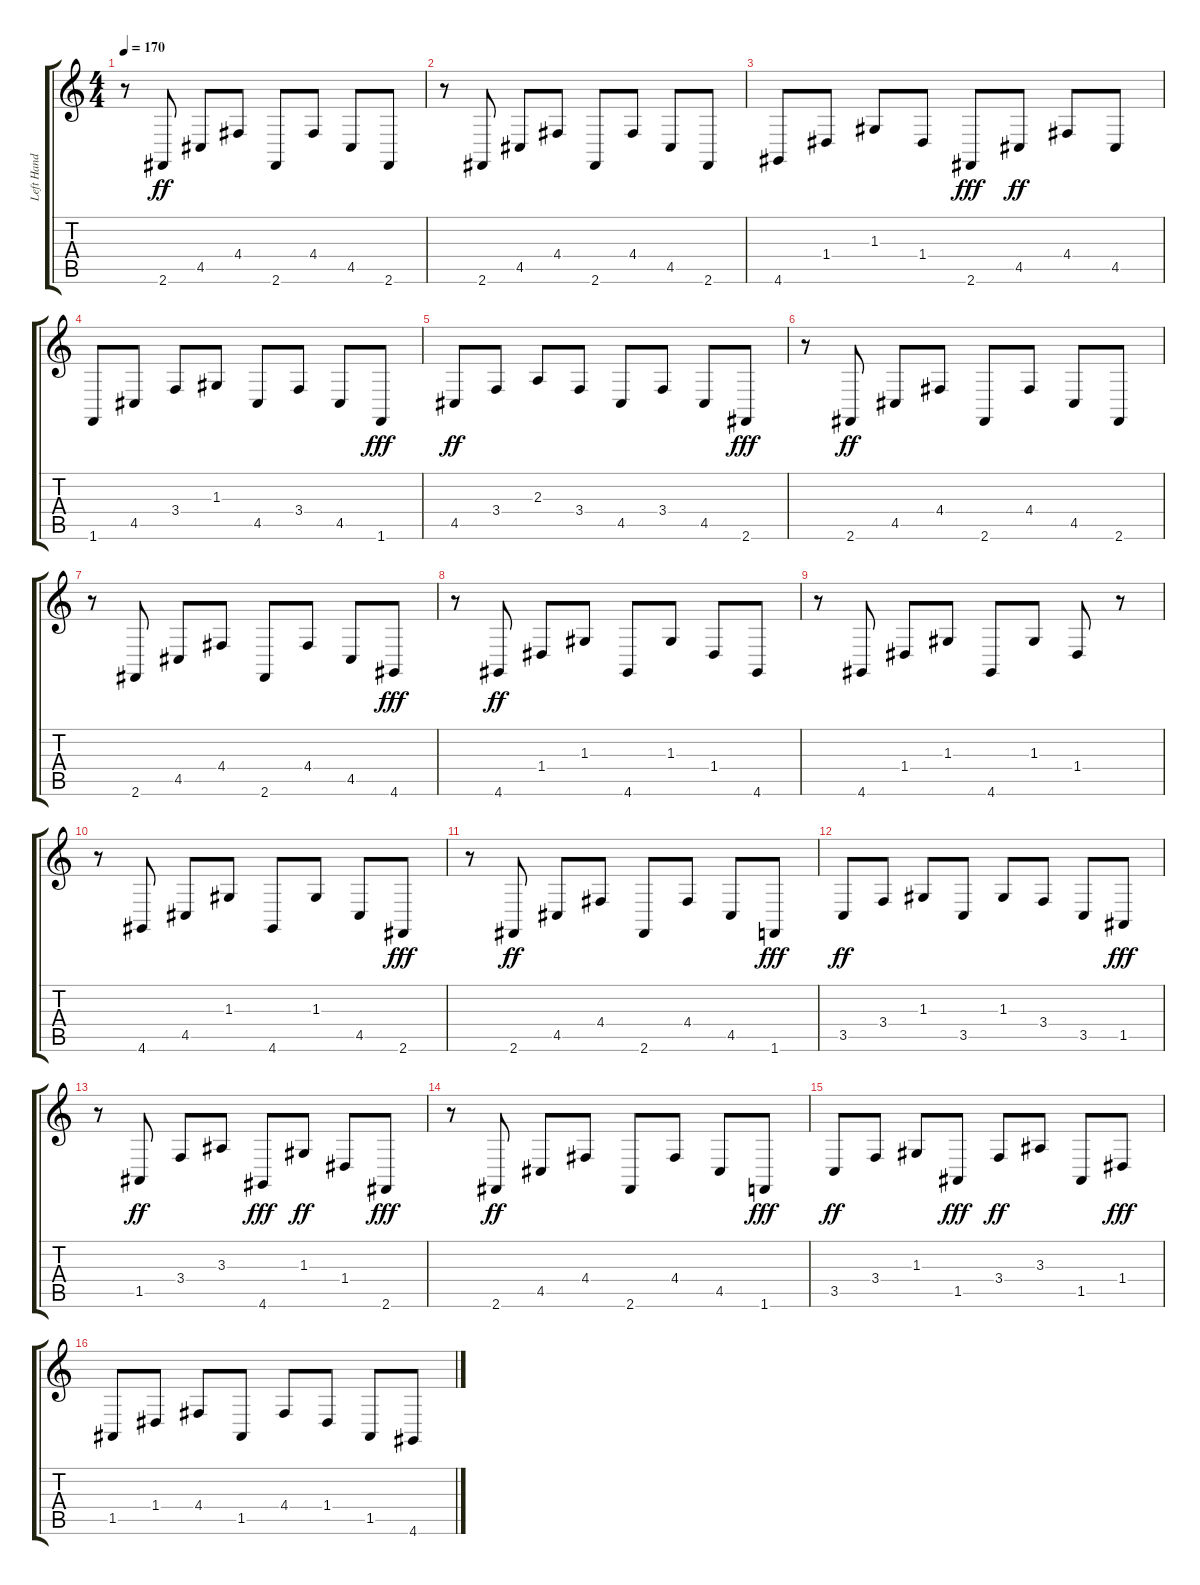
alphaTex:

\track ("Left Hand" "Left Hand") {instrument acousticgrandpiano}
\staff {score tabs}
\tuning (E4 B3 G3 D3 A2 E2) {hide}
\ts (4 4)
\tempo 170
\clef g2
\ks c
r.8{dy ff} 2.6.8 4.5.8 4.4.8 2.6.8 4.4.8 4.5.8 2.6.8 |
r.8 2.6.8 4.5.8 4.4.8 2.6.8 4.4.8 4.5.8 2.6.8 |
4.6.8 1.4.8 1.3.8 1.4.8 2.6.8{dy fff} 4.5.8{dy ff} 4.4.8 4.5.8 |
1.6.8 4.5.8 3.4.8 1.3.8 4.5.8 3.4.8 4.5.8 1.6.8{dy fff} |
4.5.8{dy ff} 3.4.8 2.3.8 3.4.8 4.5.8 3.4.8 4.5.8 2.6.8{dy fff} |
r.8 2.6.8{dy ff} 4.5.8 4.4.8 2.6.8 4.4.8 4.5.8 2.6.8 |
r.8 2.6.8 4.5.8 4.4.8 2.6.8 4.4.8 4.5.8 4.6.8{dy fff} |
r.8 4.6.8{dy ff} 1.4.8 1.3.8 4.6.8 1.3.8 1.4.8 4.6.8 |
r.8 4.6.8 1.4.8 1.3.8 4.6.8 1.3.8 1.4.8 r.8 |
r.8 4.6.8 4.5.8 1.3.8 4.6.8 1.3.8 4.5.8 2.6.8{dy fff} |
r.8 2.6.8{dy ff} 4.5.8 4.4.8 2.6.8 4.4.8 4.5.8 1.6.8{dy fff} |
3.5.8{dy ff} 3.4.8 1.3.8 3.5.8 1.3.8 3.4.8 3.5.8 1.5.8{dy fff} |
r.8 1.5.8{dy ff} 3.4.8 3.3.8 4.6.8{dy fff} 1.3.8{dy ff} 1.4.8 2.6.8{dy fff} |
r.8 2.6.8{dy ff} 4.5.8 4.4.8 2.6.8 4.4.8 4.5.8 1.6.8{dy fff} |
3.5.8{dy ff} 3.4.8 1.3.8 1.5.8{dy fff} 3.4.8{dy ff} 3.3.8 1.5.8 1.4.8{dy fff} |
1.5.8 1.4.8 4.4.8 1.5.8 4.4.8 1.4.8 1.5.8 4.6.8
